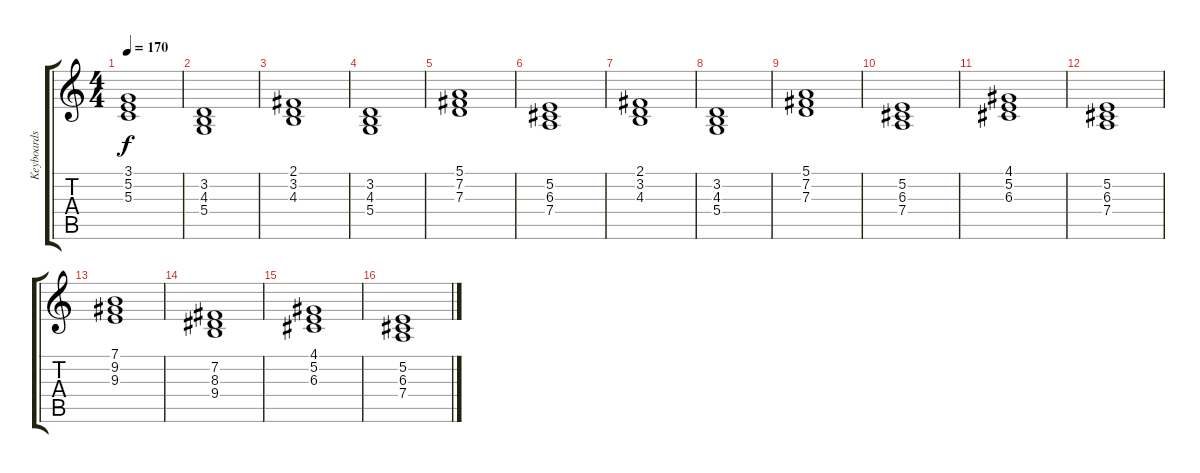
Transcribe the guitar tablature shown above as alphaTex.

\track ("Keyboards" "Keyboards") {instrument tremolostrings}
\staff {score tabs}
\tuning (E4 B3 G3 D3 A2 E2) {hide}
\ts (4 4)
\tempo 170
\clef g2
\ks c
(3.1 5.2 5.3).1{dy f} |
(3.2 4.3 5.4).1 |
(2.1 3.2 4.3).1 |
(3.2 4.3 5.4).1 |
(5.1 7.2 7.3).1 |
(5.2 6.3 7.4).1 |
(2.1 3.2 4.3).1 |
(3.2 4.3 5.4).1 |
(5.1 7.2 7.3).1 |
(5.2 6.3 7.4).1 |
(4.1 5.2 6.3).1 |
(5.2 6.3 7.4).1 |
(7.1 9.2 9.3).1 |
(7.2 8.3 9.4).1 |
(4.1 5.2 6.3).1 |
(5.2 6.3 7.4).1
